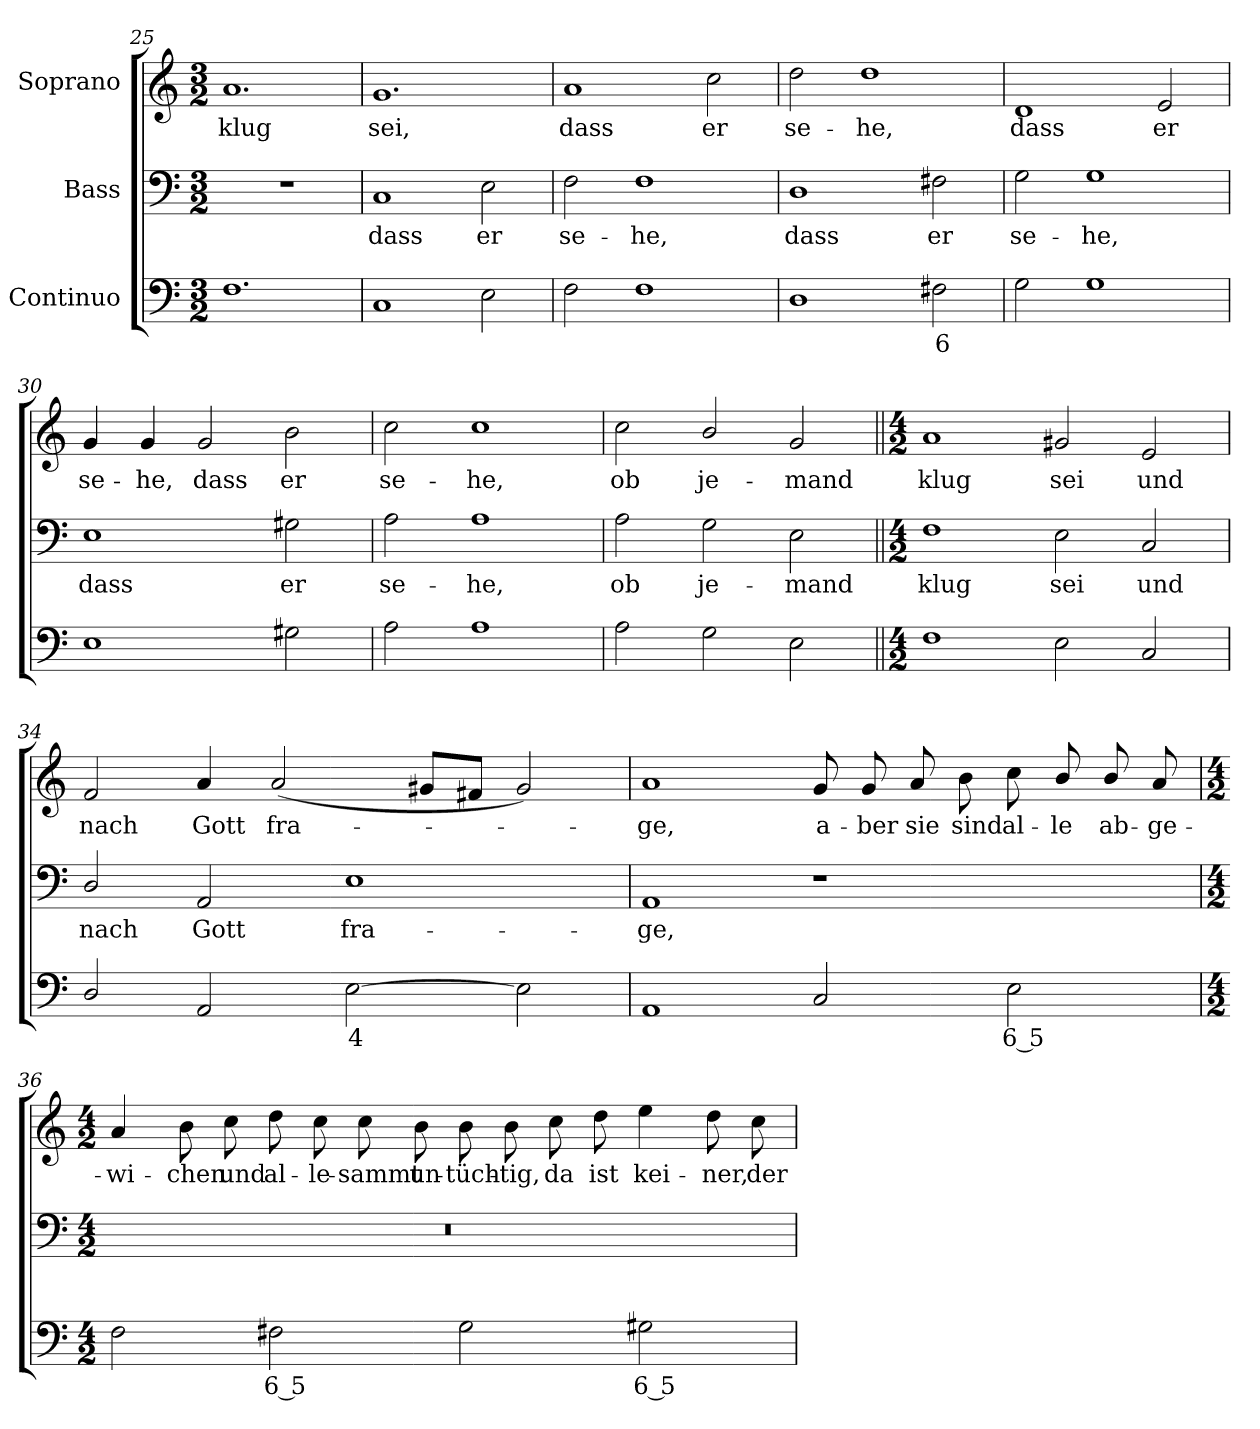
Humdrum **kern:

**kern	**text	**kern	**text	**kern	**text
*part3	*part3	*part2	*part2	*part1	*part1
*staff3	*staff3	*staff2	*staff2	*staff1	*staff1
*I"Continuo	*	*I"Bass	*	*I"Soprano	*
*clefF4	*	*clefF4	*	*clefG2	*
*k[]	*	*k[]	*	*k[]	*
*C:	*	*C:	*	*C:	*
*M3/2	*	*M3/2	*	*M3/2	*
=25	=25	=25	=25	=25	=25
!	!	!	!	!	!LO:LY:b
1.F	.	1.r	.	1.a	klug
=26	=26	=26	=26	=26	=26
!	!	!	!LO:LY:b	!	!LO:LY:b
1C	.	1C	dass	1.g	sei,
!	!	!	!LO:LY:b	!	!
2E	.	2E	er	.	.
=27	=27	=27	=27	=27	=27
!	!	!	!LO:LY:b	!	!LO:LY:b
2F	.	2F	se-	1a	dass
!	!	!	!LO:LY:b	!	!
1F	.	1F	-he,	.	.
!	!	!	!	!	!LO:LY:b
.	.	.	.	2cc	er
=28	=28	=28	=28	=28	=28
!	!	!	!LO:LY:b	!	!LO:LY:b
1D	.	1D	dass	2dd	se-
!	!	!	!	!	!LO:LY:b
.	.	.	.	1dd	-he,
!	!LO:LY:b	!	!LO:LY:b	!	!
2F#X	6	2F#X	er	.	.
=29	=29	=29	=29	=29	=29
!	!	!	!LO:LY:b	!	!LO:LY:b
2G	.	2G	se-	1d	dass
!	!	!	!LO:LY:b	!	!
1G	.	1G	-he,	.	.
!	!	!	!	!	!LO:LY:b
.	.	.	.	2e	er
=30	=30	=30	=30	=30	=30
!	!	!	!LO:LY:b	!	!LO:LY:b
1E	.	1E	dass	4g	se-
!	!	!	!	!	!LO:LY:b
.	.	.	.	4g	-he,
!	!	!	!	!	!LO:LY:b
.	.	.	.	2g	dass
!	!	!	!LO:LY:b	!	!LO:LY:b
2G#X	.	2G#X	er	2b	er
=31	=31	=31	=31	=31	=31
!	!	!	!LO:LY:b	!	!LO:LY:b
2A	.	2A	se-	2cc	se-
!	!	!	!LO:LY:b	!	!LO:LY:b
1A	.	1A	-he,	1cc	-he,
!!LO:LB:g=z
=32	=32	=32	=32	=32	=32
!	!	!	!LO:LY:b	!	!LO:LY:b
2A	.	2A	ob	2cc	ob
!	!	!	!LO:LY:b	!	!LO:LY:b
2G	.	2G	je-	2b/	je-
!	!	!	!LO:LY:b	!	!LO:LY:b
2E	.	2E	-mand	2g	-mand
=33||	=33||	=33||	=33||	=33||	=33||
*M4/2	*	*M4/2	*	*M4/2	*
!	!	!	!LO:LY:b	!	!LO:LY:b
1F	.	1F	klug	1a	klug
!	!	!	!LO:LY:b	!	!LO:LY:b
2E	.	2E	sei	2g#X	sei
!	!	!	!LO:LY:b	!	!LO:LY:b
2C	.	2C	und	2e	und
=34	=34	=34	=34	=34	=34
!	!	!	!LO:LY:b	!	!LO:LY:b
2D/	.	2D/	nach	2f	nach
!	!	!	!LO:LY:b	!	!LO:LY:b
2AA	.	2AA	Gott	4a	Gott
!	!	!	!	!	!LO:LY:b
.	.	.	.	(<2a	fra-
!	!LO:LY:b	!	!LO:LY:b	!	!
[2E	4	1E	fra-	.	.
.	.	.	.	8g#XL	.
.	.	.	.	8f#XJ	.
2E]	.	.	.	2g#)	.
=35	=35	=35	=35	=35	=35
!	!	!	!LO:LY:b	!	!LO:LY:b
1AA	.	1AA	-ge,	1a	ge,
!	!	!	!	!	!LO:LY:b
2C	.	1r	.	8g	a-
!	!	!	!	!	!LO:LY:b
.	.	.	.	8g	-ber
!	!	!	!	!	!LO:LY:b
.	.	.	.	8a	sie
!	!	!	!	!	!LO:LY:b
.	.	.	.	8b	sind
!	!LO:LY:b	!	!	!	!LO:LY:b
2E	6 5	.	.	8cc	al-
!	!	!	!	!	!LO:LY:b
.	.	.	.	8b/	-le
!	!	!	!	!	!LO:LY:b
.	.	.	.	8b/	ab-
!	!	!	!	!	!LO:LY:b
.	.	.	.	8a	-ge-
!!LO:LB:g=z
=36	=36	=36	=36	=36	=36
*M4/2	*	*M4/2	*	*M4/2	*
!	!	!	!	!	!LO:LY:b
2F	.	0r	.	4a	-wi-
!	!	!	!	!	!LO:LY:b
.	.	.	.	8b	-chen
!	!	!	!	!	!LO:LY:b
.	.	.	.	8cc	und
!	!LO:LY:b	!	!	!	!LO:LY:b
2F#X	6 5	.	.	8dd	al-
!	!	!	!	!	!LO:LY:b
.	.	.	.	8cc	-le-
!	!	!	!	!	!LO:LY:b
.	.	.	.	8cc	-sammt
!	!	!	!	!	!LO:LY:b
.	.	.	.	8b	un-
!	!	!	!	!	!LO:LY:b
2G	.	.	.	8b	-tüch-
!	!	!	!	!	!LO:LY:b
.	.	.	.	8b	-tig,
!	!	!	!	!	!LO:LY:b
.	.	.	.	8cc	da
!	!	!	!	!	!LO:LY:b
.	.	.	.	8dd	ist
!	!LO:LY:b	!	!	!	!LO:LY:b
2G#X	6 5	.	.	4ee	kei-
!	!	!	!	!	!LO:LY:b
.	.	.	.	8dd	-ner,
!	!	!	!	!	!LO:LY:b
.	.	.	.	8cc	der
=	=	=	=	=	=
*-	*-	*-	*-	*-	*-
